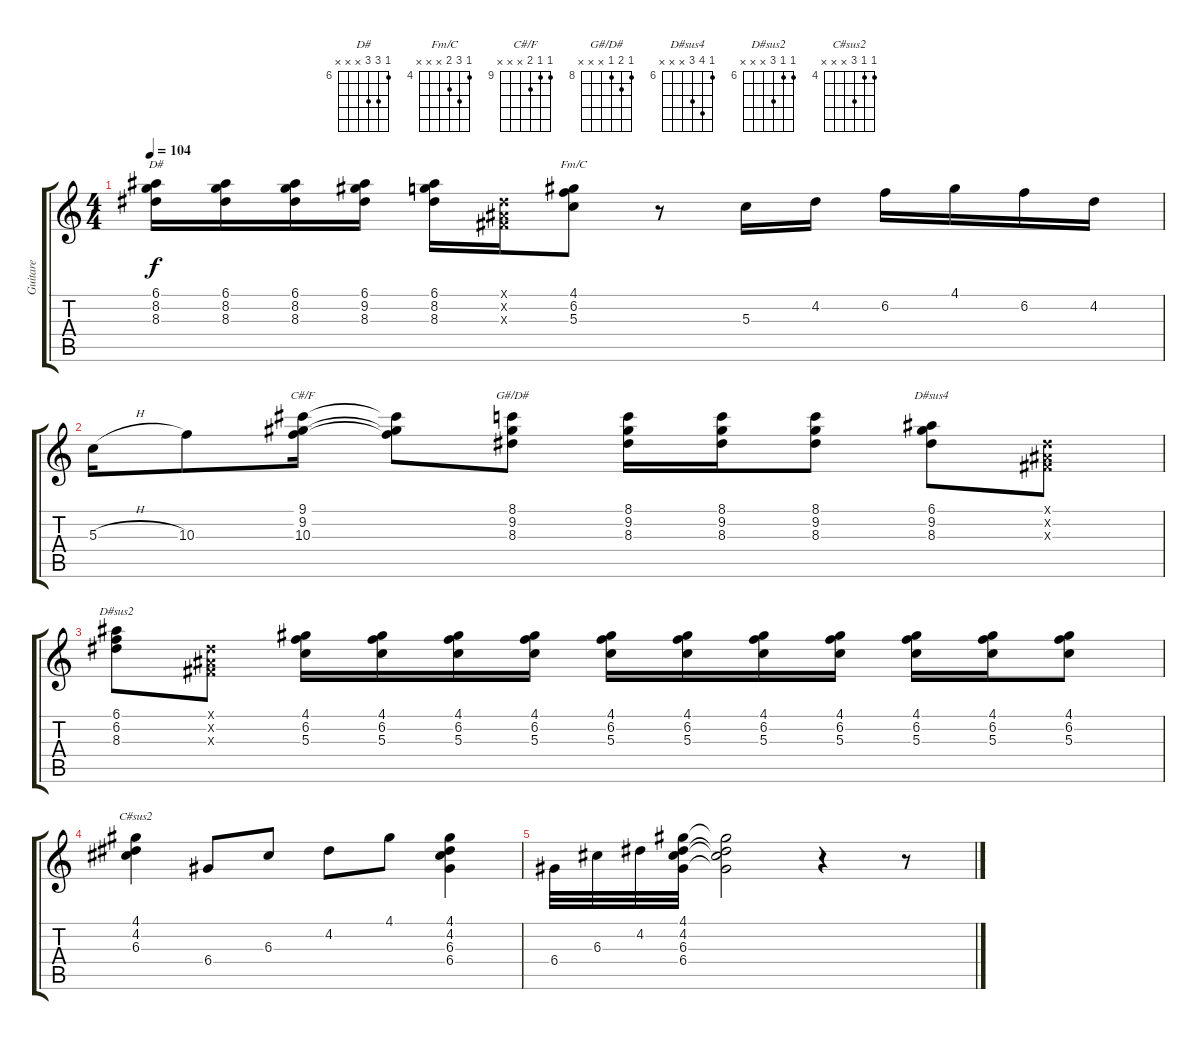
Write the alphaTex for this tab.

\track ("Guitare" "Guitare") {instrument acousticguitarnylon}
\staff {score tabs}
\tuning (E4 B3 G3 D3 A2 E2) {hide}
\chord ("D#" 6 8 8 x x x) {firstfret 6}
\chord ("Fm/C" 4 6 5 x x x) {firstfret 4}
\chord ("C#/F" 9 9 10 x x x) {firstfret 9}
\chord ("G#/D#" 8 9 8 x x x) {firstfret 8}
\chord ("D#sus4" 6 9 8 x x x) {firstfret 6}
\chord ("D#sus2" 6 6 8 x x x) {firstfret 6}
\chord ("C#sus2" 4 4 6 x x x) {firstfret 4}
\ts (4 4)
\tempo 104
\clef g2
\ks c
(6.1 8.2 8.3).16{ch "D#" dy f} (6.1 8.2 8.3).16 (6.1 8.2 8.3).16 (6.1 9.2 8.3).16 (6.1 8.2 8.3).16 (-1.1{x} -1.2{x} -1.3{x}).16 (4.1 6.2 5.3).8{ch "Fm/C"} r.8 5.3.16 4.2.16 6.2.16 4.1.16 6.2.16 4.2.16 |
5.3{h}.16 10.3.8 (9.1 9.2 10.3).16{ch "C#/F"} (9.1{t} 9.2{t} 10.3{t}).8 (8.1 9.2 8.3).8{ch "G#/D#"} (8.1 9.2 8.3).16 (8.1 9.2 8.3).16 (8.1 9.2 8.3).8 (6.1 9.2 8.3).8{ch "D#sus4"} (-1.1{x} -1.2{x} -1.3{x}).8 |
(6.1 6.2 8.3).8{ch "D#sus2"} (-1.1{x} -1.2{x} -1.3{x}).8 (4.1 6.2 5.3).16 (4.1 6.2 5.3).16 (4.1 6.2 5.3).16 (4.1 6.2 5.3).16 (4.1 6.2 5.3).16 (4.1 6.2 5.3).16 (4.1 6.2 5.3).16 (4.1 6.2 5.3).16 (4.1 6.2 5.3).16 (4.1 6.2 5.3).16 (4.1 6.2 5.3).8 |
(4.1 4.2 6.3).4{ch "C#sus2"} 6.4.8 6.3.8 4.2.8 4.1.8 (4.1 4.2 6.3 6.4).4 |
6.4.32 6.3.32 4.2.32 (4.1 4.2 6.3 6.4).32 (4.1{t} 4.2{t} 6.3{t} 6.4{t}).2 r.4 r.8
